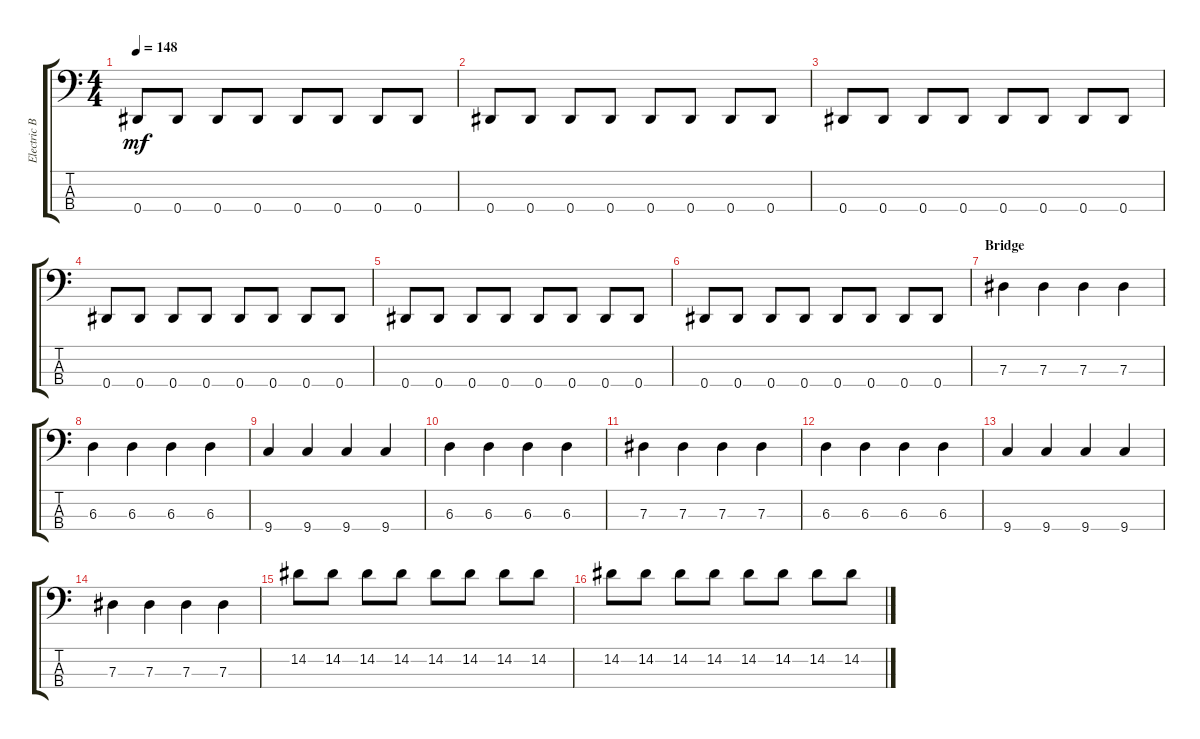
\track ("Electric Bass" "Electric B") {instrument electricbassfinger}
\staff {score tabs}
\tuning (Gb2 Db2 Ab1 Eb1) {hide}
\ts (4 4)
\tempo 148
\clef f4
\ks c
0.4.8{dy mf} 0.4.8 0.4.8 0.4.8 0.4.8 0.4.8 0.4.8 0.4.8 |
0.4.8 0.4.8 0.4.8 0.4.8 0.4.8 0.4.8 0.4.8 0.4.8 |
0.4.8 0.4.8 0.4.8 0.4.8 0.4.8 0.4.8 0.4.8 0.4.8 |
0.4.8 0.4.8 0.4.8 0.4.8 0.4.8 0.4.8 0.4.8 0.4.8 |
0.4.8 0.4.8 0.4.8 0.4.8 0.4.8 0.4.8 0.4.8 0.4.8 |
0.4.8 0.4.8 0.4.8 0.4.8 0.4.8 0.4.8 0.4.8 0.4.8 |
\section ("" "Bridge")
7.3.4 7.3.4 7.3.4 7.3.4 |
6.3.4 6.3.4 6.3.4 6.3.4 |
9.4.4 9.4.4 9.4.4 9.4.4 |
6.3.4 6.3.4 6.3.4 6.3.4 |
7.3.4 7.3.4 7.3.4 7.3.4 |
6.3.4 6.3.4 6.3.4 6.3.4 |
9.4.4 9.4.4 9.4.4 9.4.4 |
7.3.4 7.3.4 7.3.4 7.3.4 |
14.2.8 14.2.8 14.2.8 14.2.8 14.2.8 14.2.8 14.2.8 14.2.8 |
14.2.8 14.2.8 14.2.8 14.2.8 14.2.8 14.2.8 14.2.8 14.2.8
